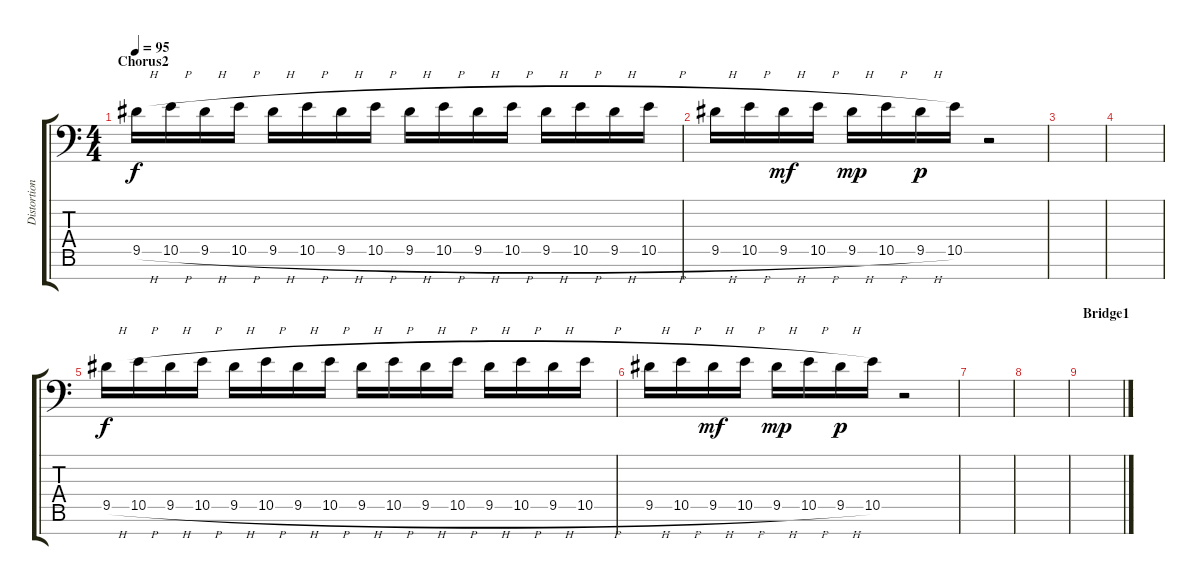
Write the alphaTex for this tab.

\track ("Distortion Guitar2" "Distortion") {instrument electricguitarmuted}
\staff {score tabs}
\tuning (Db4 Ab3 E3 B2 Gb2 Db2 Ab1) {hide}
\ts (4 4)
\section ("" "Chorus2")
\tempo 95
\clef f4
\ks c
9.5{h}.16{dy f} 10.5{h}.16 9.5{h}.16 10.5{h}.16 9.5{h}.16 10.5{h}.16 9.5{h}.16 10.5{h}.16 9.5{h}.16 10.5{h}.16 9.5{h}.16 10.5{h}.16 9.5{h}.16 10.5{h}.16 9.5{h}.16 10.5{h}.16 |
9.5{h}.16 10.5{h}.16 9.5{h}.16{dy mf} 10.5{h}.16 9.5{h}.16{dy mp} 10.5{h}.16 9.5{h}.16{dy p} 10.5.16 r.2 |
|
|
9.5{h}.16{dy f} 10.5{h}.16 9.5{h}.16 10.5{h}.16 9.5{h}.16 10.5{h}.16 9.5{h}.16 10.5{h}.16 9.5{h}.16 10.5{h}.16 9.5{h}.16 10.5{h}.16 9.5{h}.16 10.5{h}.16 9.5{h}.16 10.5{h}.16 |
9.5{h}.16 10.5{h}.16 9.5{h}.16{dy mf} 10.5{h}.16 9.5{h}.16{dy mp} 10.5{h}.16 9.5{h}.16{dy p} 10.5.16 r.2 |
|
|
\section ("" "Bridge1")
